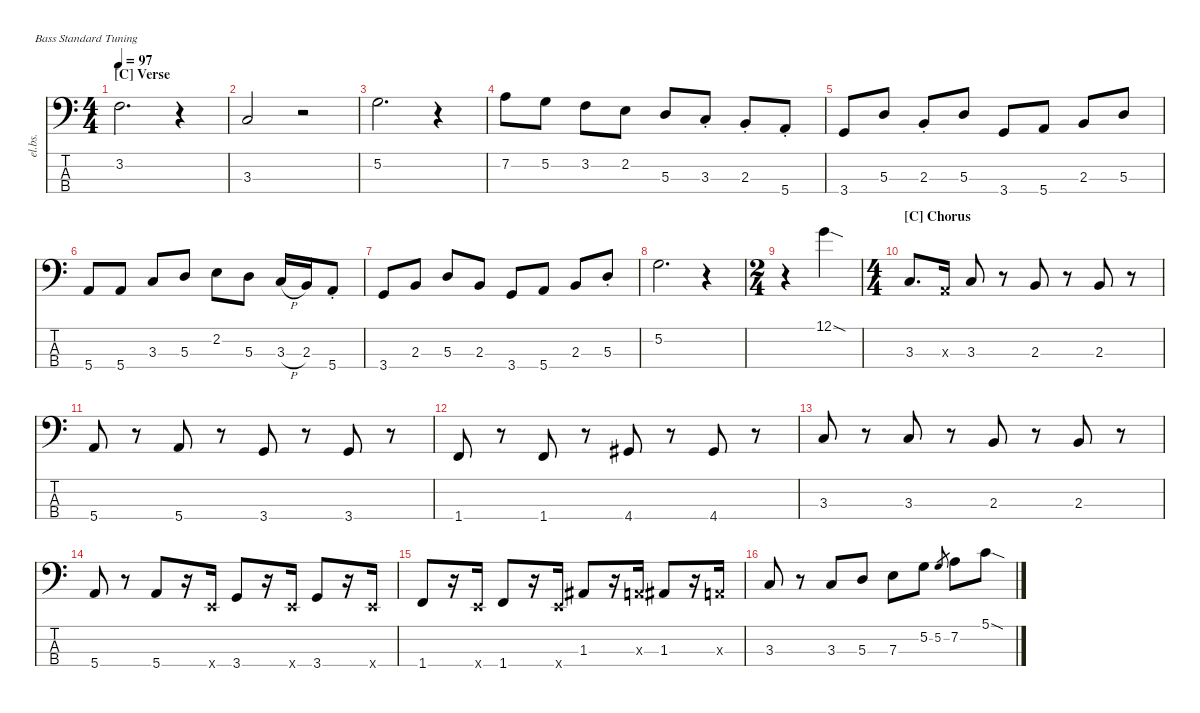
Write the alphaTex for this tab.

\defaultSystemsLayout 4
\hideDynamics
\bracketExtendMode nobrackets
\otherSystemsTrackNameOrientation horizontal
\track ("Electric Bass" "el.bs.") {instrument electricbassfinger}
\staff {score tabs}
\tuning (G2 D2 A1 E1)
\ts (4 4)
\section ("C" "Verse")
\tempo 97
\clef f4
\ks c
3.2.2{d dy mf beam Down} r.4{beam Down} |
3.3.2{beam Up} r.2{beam Up} |
5.2.2{d beam Down} r.4{beam Down} |
7.2.8{beam Down} 5.2.8{beam Down} 3.2.8{beam Down} 2.2.8{beam Down} 5.3.8{beam Up} 3.3{st}.8{beam Up} 2.3{st}.8{beam Up} 5.4{st}.8{beam Up} |
3.4.8{beam Up} 5.3.8{beam Up} 2.3{st}.8{beam Up} 5.3.8{beam Up} 3.4.8{beam Up} 5.4.8{beam Up} 2.3.8{beam Up} 5.3.8{beam Up} |
5.4.8{beam Up} 5.4.8{beam Up} 3.3.8{beam Up} 5.3.8{beam Up} 2.2.8{beam Down} 5.3.8{beam Down} 3.3{h}.16{beam Up} 2.3.16{beam Up} 5.4{st}.8{beam Up} |
3.4.8{beam Up} 2.3.8{beam Up} 5.3.8{beam Up} 2.3.8{beam Up} 3.4.8{beam Up} 5.4.8{beam Up} 2.3.8{beam Up} 5.3{st}.8{beam Up} |
5.2.2{d beam Down} r.4{beam Down} |
\ts (2 4)
\beaming (8 2 2)
r.4{beam Down} 12.1{sod}.4{beam Down} |
\ts (4 4)
\beaming (8 2 2 2 2)
\section ("C" "Chorus")
3.3.8{d beam Up} 0.3{x}.16{beam Up} 3.3.8{beam Up} r.8{beam Up} 2.3.8{beam Up} r.8{beam Up} 2.3.8{beam Up} r.8{beam Up} |
5.4.8{beam Up} r.8{beam Up} 5.4.8{beam Up} r.8{beam Up} 3.4.8{beam Up} r.8{beam Up} 3.4.8{beam Up} r.8{beam Up} |
1.4.8{beam Up} r.8{beam Up} 1.4.8{beam Up} r.8{beam Up} 4.4{acc #}.8{beam Up} r.8{beam Up} 4.4{acc #}.8{beam Up} r.8{beam Up} |
3.3.8{beam Up} r.8{beam Up} 3.3.8{beam Up} r.8{beam Up} 2.3.8{beam Up} r.8{beam Up} 2.3.8{beam Up} r.8{beam Up} |
5.4.8{beam Up} r.8{beam Up} 5.4.8{beam Up} r.16{beam Up} 0.4{x}.16{beam Up} 3.4.8{beam Up} r.16{beam Up} 0.4{x}.16{beam Up} 3.4.8{beam Up} r.16{beam Up} 0.4{x}.16{beam Up} |
1.4.8{beam Up} r.16{beam Up} 0.4{x}.16{beam Up} 1.4.8{beam Up} r.16{beam Up} 0.4{x}.16{beam Up} 1.3{acc #}.8{beam Up} r.16{beam Up} 0.3{x}.16{beam Up} 1.3{acc #}.8{beam Up} r.16{beam Up} 0.3{x}.16{beam Up} |
3.3.8{beam Up} r.8{beam Up} 3.3.8{beam Up} 5.3.8{beam Up} 7.3.8{beam Down} 5.2.8{beam Down} 5.2.8{gr beam Up} 7.2.8{beam Down} 5.1{sod}.8{beam Down}
